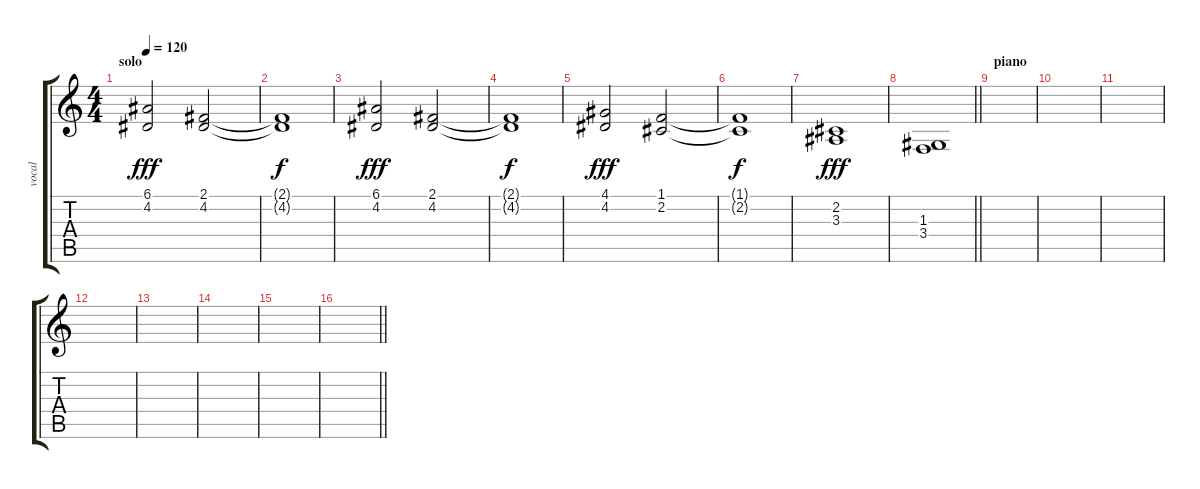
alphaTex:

\track ("vocal" "vocal") {instrument voiceoohs}
\staff {score tabs}
\tuning (E4 B3 G3 D3 A2 E2) {hide}
\ts (4 4)
\section ("" "solo")
\tempo 120
\clef g2
\ks c
(6.1 4.2).2{dy fff} (2.1 4.2).2 |
(2.1{t} 4.2{t}).1{dy f} |
(6.1 4.2).2{dy fff} (2.1 4.2).2 |
(2.1{t} 4.2{t}).1{dy f} |
(4.1 4.2).2{dy fff} (1.1 2.2).2 |
(1.1{t} 2.2{t}).1{dy f} |
(2.2 3.3).1{dy fff} |
\barLineRight lightlight
(1.3 3.4).1 |
\section ("" "piano")
|
|
|
|
|
|
|
\barLineRight lightlight
